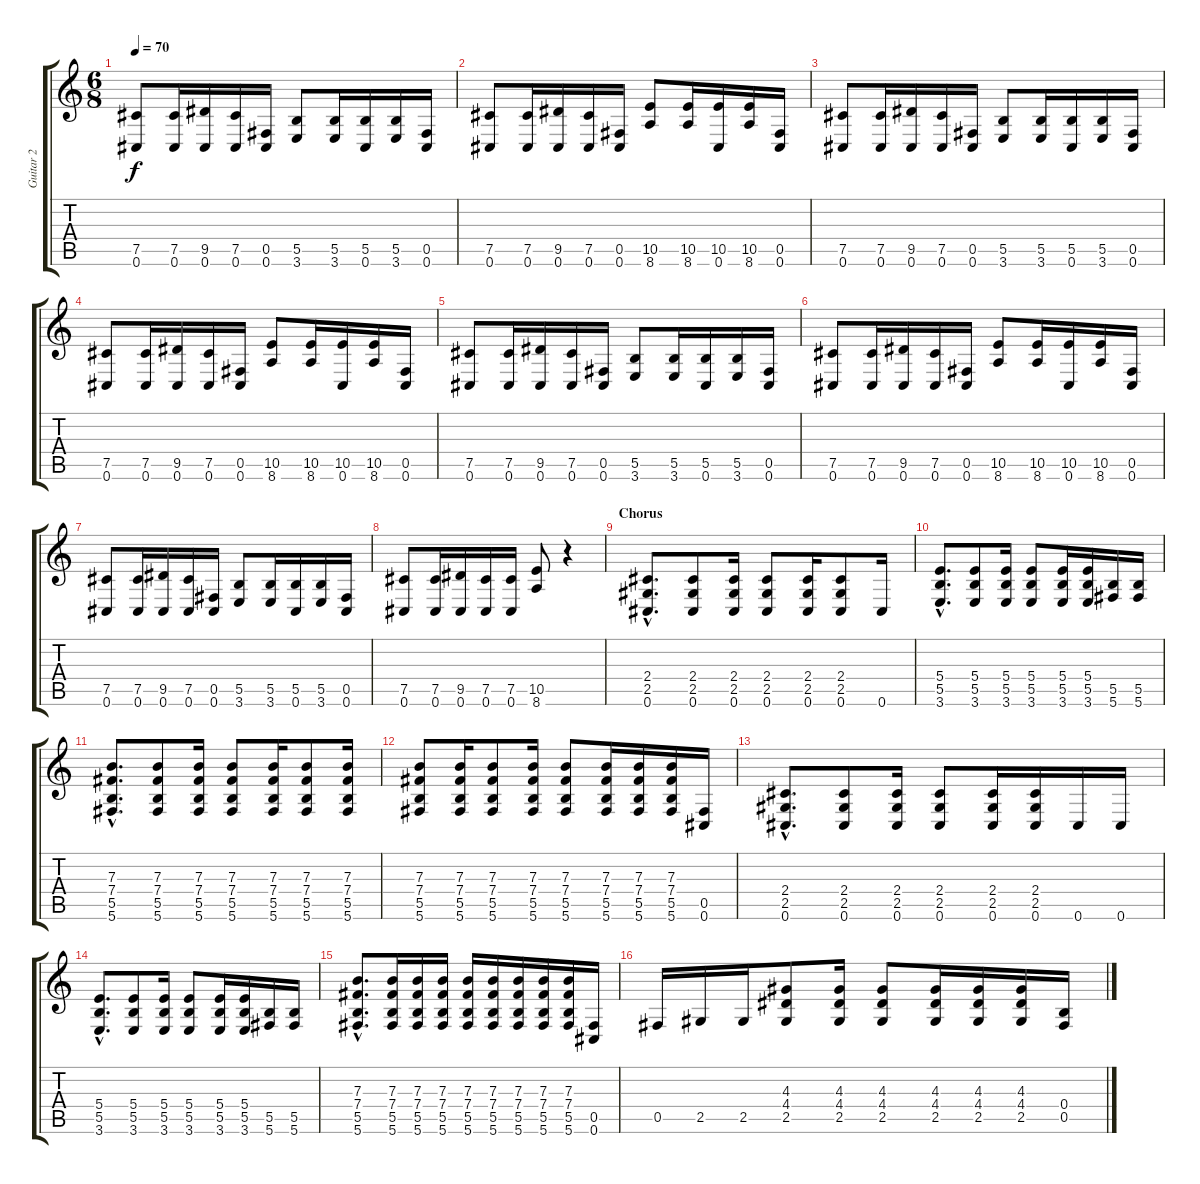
\track ("Guitar 2" "Guitar 2") {instrument distortionguitar}
\staff {score tabs}
\tuning (Db4 Ab3 E3 B2 Gb2 Db2) {hide}
\ts (6 8)
\tempo 70
\clef g2
\ks c
(7.5 0.6).8{dy f} (7.5 0.6).16 (9.5 0.6).16 (7.5 0.6).16 (0.5 0.6).16 (5.5 3.6).8 (5.5 3.6).16 (5.5 0.6).16 (5.5 3.6).16 (0.5 0.6).16 |
(7.5 0.6).8 (7.5 0.6).16 (9.5 0.6).16 (7.5 0.6).16 (0.5 0.6).16 (10.5 8.6).8 (10.5 8.6).16 (10.5 0.6).16 (10.5 8.6).16 (0.5 0.6).16 |
(7.5 0.6).8 (7.5 0.6).16 (9.5 0.6).16 (7.5 0.6).16 (0.5 0.6).16 (5.5 3.6).8 (5.5 3.6).16 (5.5 0.6).16 (5.5 3.6).16 (0.5 0.6).16 |
(7.5 0.6).8 (7.5 0.6).16 (9.5 0.6).16 (7.5 0.6).16 (0.5 0.6).16 (10.5 8.6).8 (10.5 8.6).16 (10.5 0.6).16 (10.5 8.6).16 (0.5 0.6).16 |
(7.5 0.6).8 (7.5 0.6).16 (9.5 0.6).16 (7.5 0.6).16 (0.5 0.6).16 (5.5 3.6).8 (5.5 3.6).16 (5.5 0.6).16 (5.5 3.6).16 (0.5 0.6).16 |
(7.5 0.6).8 (7.5 0.6).16 (9.5 0.6).16 (7.5 0.6).16 (0.5 0.6).16 (10.5 8.6).8 (10.5 8.6).16 (10.5 0.6).16 (10.5 8.6).16 (0.5 0.6).16 |
(7.5 0.6).8 (7.5 0.6).16 (9.5 0.6).16 (7.5 0.6).16 (0.5 0.6).16 (5.5 3.6).8 (5.5 3.6).16 (5.5 0.6).16 (5.5 3.6).16 (0.5 0.6).16 |
(7.5 0.6).8 (7.5 0.6).16 (9.5 0.6).16 (7.5 0.6).16 (7.5 0.6).16 (10.5 8.6).8 r.4 |
\section ("" "Chorus")
(2.4{hac} 2.5{hac} 0.6{hac}).8{d} (2.4 2.5 0.6).8 (2.4 2.5 0.6).16 (2.4 2.5 0.6).8 (2.4 2.5 0.6).16 (2.4 2.5 0.6).8 0.6.16 |
(5.4{hac} 5.5{hac} 3.6{hac}).8{d} (5.4 5.5 3.6).8 (5.4 5.5 3.6).16 (5.4 5.5 3.6).8 (5.4 5.5 3.6).16 (5.4 5.5 3.6).16 (5.5 5.6).16 (5.5 5.6).16 |
(7.3{hac} 7.4{hac} 5.5{hac} 5.6{hac}).8{d} (7.3 7.4 5.5 5.6).8 (7.3 7.4 5.5 5.6).16 (7.3 7.4 5.5 5.6).8 (7.3 7.4 5.5 5.6).16 (7.3 7.4 5.5 5.6).8 (7.3 7.4 5.5 5.6).16 |
(7.3 7.4 5.5 5.6).8 (7.3 7.4 5.5 5.6).16 (7.3 7.4 5.5 5.6).8 (7.3 7.4 5.5 5.6).16 (7.3 7.4 5.5 5.6).8 (7.3 7.4 5.5 5.6).16 (7.3 7.4 5.5 5.6).16 (7.3 7.4 5.5 5.6).16 (0.5 0.6).16 |
(2.4{hac} 2.5{hac} 0.6{hac}).8{d} (2.4 2.5 0.6).8 (2.4 2.5 0.6).16 (2.4 2.5 0.6).8 (2.4 2.5 0.6).16 (2.4 2.5 0.6).16 0.6.16 0.6.16 |
(5.4{hac} 5.5{hac} 3.6{hac}).8{d} (5.4 5.5 3.6).8 (5.4 5.5 3.6).16 (5.4 5.5 3.6).8 (5.4 5.5 3.6).16 (5.4 5.5 3.6).16 (5.5 5.6).16 (5.5 5.6).16 |
(7.3{hac} 7.4{hac} 5.5{hac} 5.6{hac}).8{d} (7.3 7.4 5.5 5.6).16 (7.3 7.4 5.5 5.6).16 (7.3 7.4 5.5 5.6).16 (7.3 7.4 5.5 5.6).16 (7.3 7.4 5.5 5.6).16 (7.3 7.4 5.5 5.6).16 (7.3 7.4 5.5 5.6).16 (7.3 7.4 5.5 5.6).16 (0.5 0.6).16 |
0.5.16 2.5.16 2.5.16 (4.3 4.4 2.5).8 (4.3 4.4 2.5).16 (4.3 4.4 2.5).8 (4.3 4.4 2.5).16 (4.3 4.4 2.5).16 (4.3 4.4 2.5).16 (0.4 0.5).16
